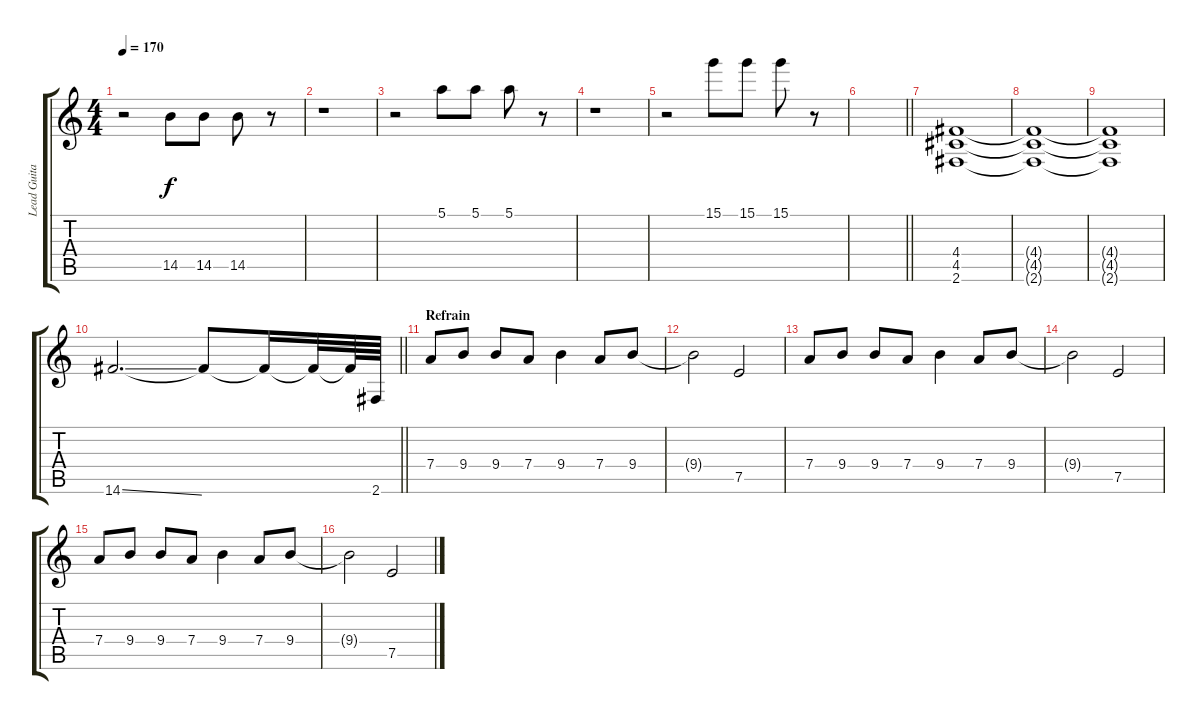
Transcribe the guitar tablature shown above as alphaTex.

\track ("Lead Guitar" "Lead Guita") {instrument distortionguitar}
\staff {score tabs}
\tuning (E4 B3 G3 D3 A2 E2) {hide}
\ts (4 4)
\tempo 170
\clef g2
\ks c
r.2{dy f} 14.5.8 14.5.8 14.5.8 r.8 |
r.1 |
r.2 5.1.8 5.1.8 5.1.8 r.8 |
r.1 |
r.2 15.1.8 15.1.8 15.1.8 r.8 |
\barLineRight lightlight
|
(4.4 4.5 2.6).1 |
(4.4{t} 4.5{t} 2.6{t}).1 |
(4.4{t} 4.5{t} 2.6{t}).1 |
\barLineRight lightlight
14.6{ss}.2{d} 14.6{t}.8 14.6{t}.16 14.6{t}.32 14.6{t}.64 2.6.64 |
\section ("" "Refrain")
7.4.8 9.4.8 9.4.8 7.4.8 9.4.4 7.4.8 9.4.8 |
9.4{t}.2 7.5.2 |
7.4.8 9.4.8 9.4.8 7.4.8 9.4.4 7.4.8 9.4.8 |
9.4{t}.2 7.5.2 |
7.4.8 9.4.8 9.4.8 7.4.8 9.4.4 7.4.8 9.4.8 |
9.4{t}.2 7.5.2
